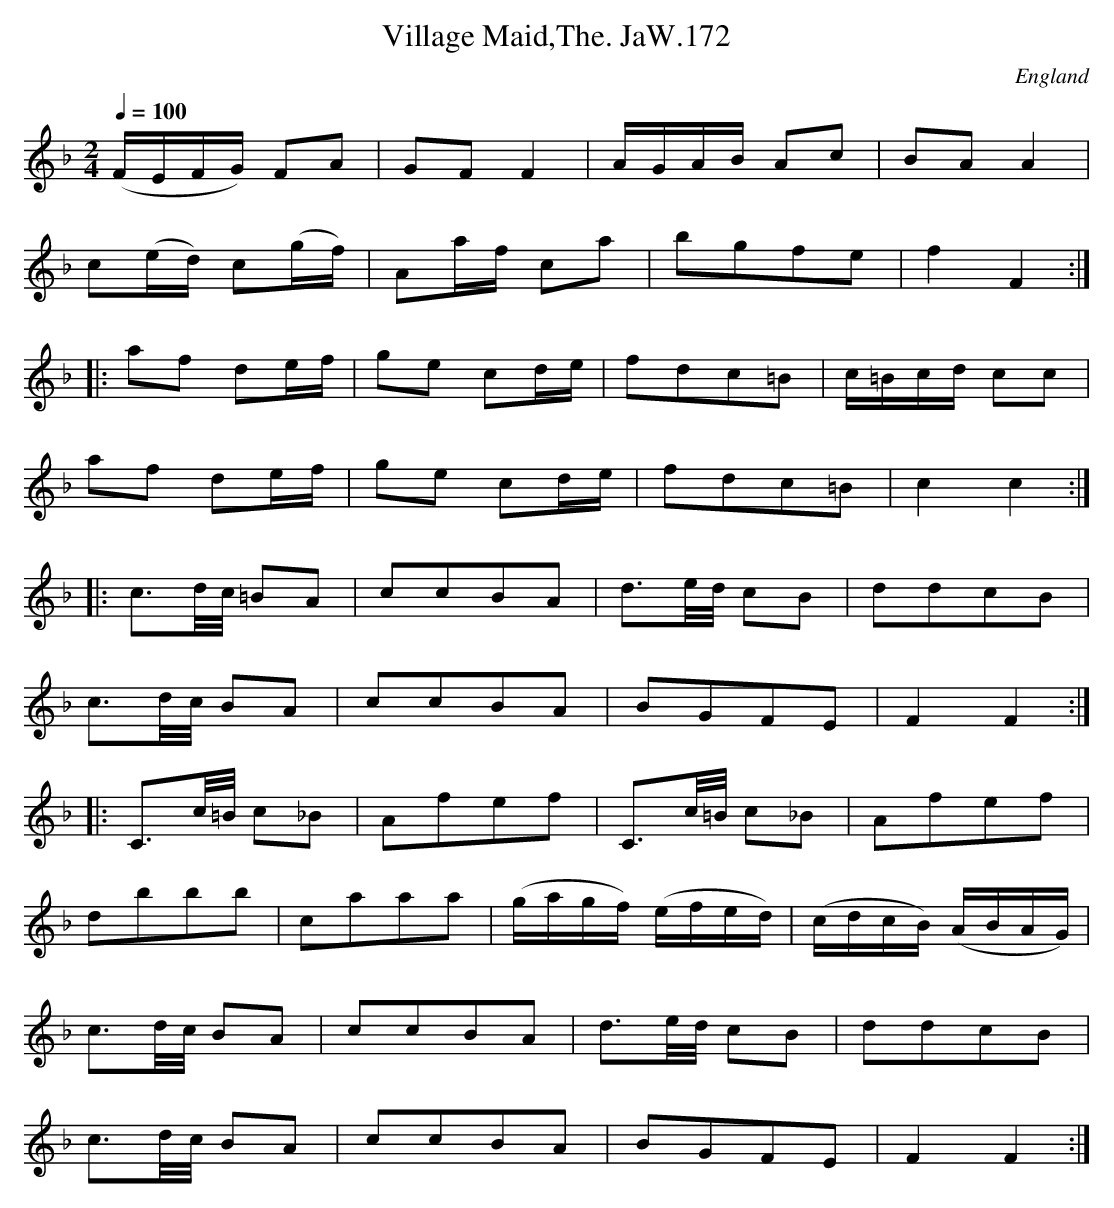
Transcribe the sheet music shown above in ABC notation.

X:1
T:Village Maid,The. JaW.172
L:1/8
M:2/4
O:England
Q:1/4=100
K:F
(F/E/F/G/) FA|GFF2|A/G/A/B/ Ac|BAA2|!
c(e/d/) c(g/f/)|Aa/f/ ca|bgfe|f2F2:|!
|:af de/f/|ge cd/e/|fdc=B|c/=B/c/d/ cc|!
af de/f/|ge cd/e/|fdc=B|c2c2:|!
|:c3/2d/4c/4 =BA|ccBA|d3/2e/4d/4 cB|ddcB|!
c3/2d/4c/4 BA|ccBA|BGFE|F2F2:|!
|:C3/2c/4=B/4 c_B|Afef|C3/2c/4=B/4 c_B|Afef|!
dbbb|caaa|(g/a/g/f/) (e/f/e/d/)|(c/d/c/B/) (A/B/A/G/)|!
c3/2d/4c/4 BA|ccBA|d3/2e/4d/4 cB|ddcB|!
c3/2d/4c/4 BA|ccBA|BGFE|F2F2:|
